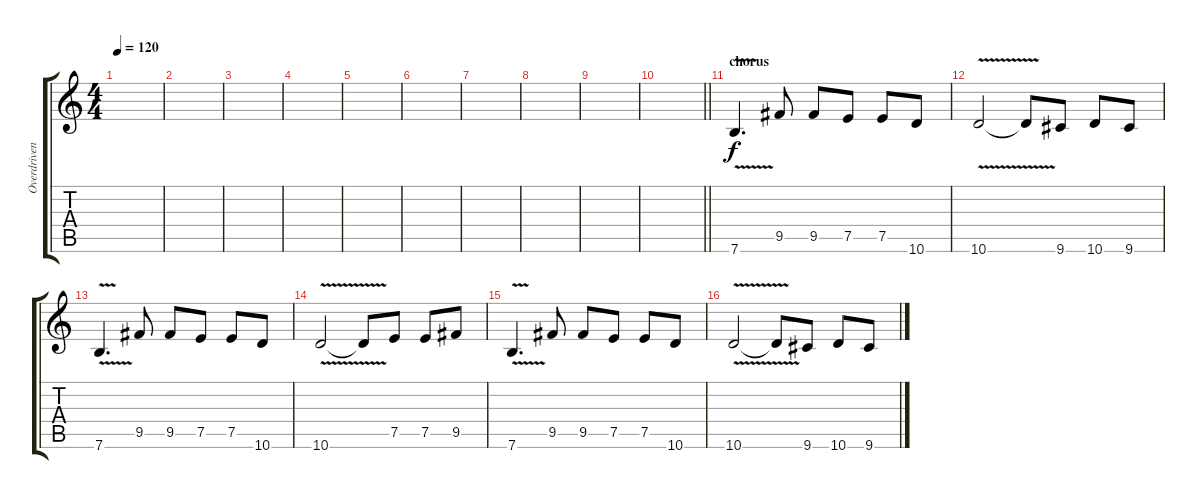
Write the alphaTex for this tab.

\track ("Overdriven Guitar" "Overdriven") {instrument overdrivenguitar}
\staff {score tabs}
\tuning (E4 B3 G3 D3 A2 E2) {hide}
\ts (4 4)
\tempo 120
\clef g2
\ks c
|
|
|
|
|
|
|
|
|
\barLineRight lightlight
|
\section ("" "chorus")
7.6{v}.4{d} 9.5.8 9.5.8 7.5.8 7.5.8 10.6.8 |
10.6{v}.2 10.6{t}.8 9.6.8 10.6.8 9.6.8 |
7.6{v}.4{d} 9.5.8 9.5.8 7.5.8 7.5.8 10.6.8 |
10.6{v}.2 10.6{t}.8 7.5.8 7.5.8 9.5.8 |
7.6{v}.4{d} 9.5.8 9.5.8 7.5.8 7.5.8 10.6.8 |
10.6{v}.2 10.6{t}.8 9.6.8 10.6.8 9.6.8
